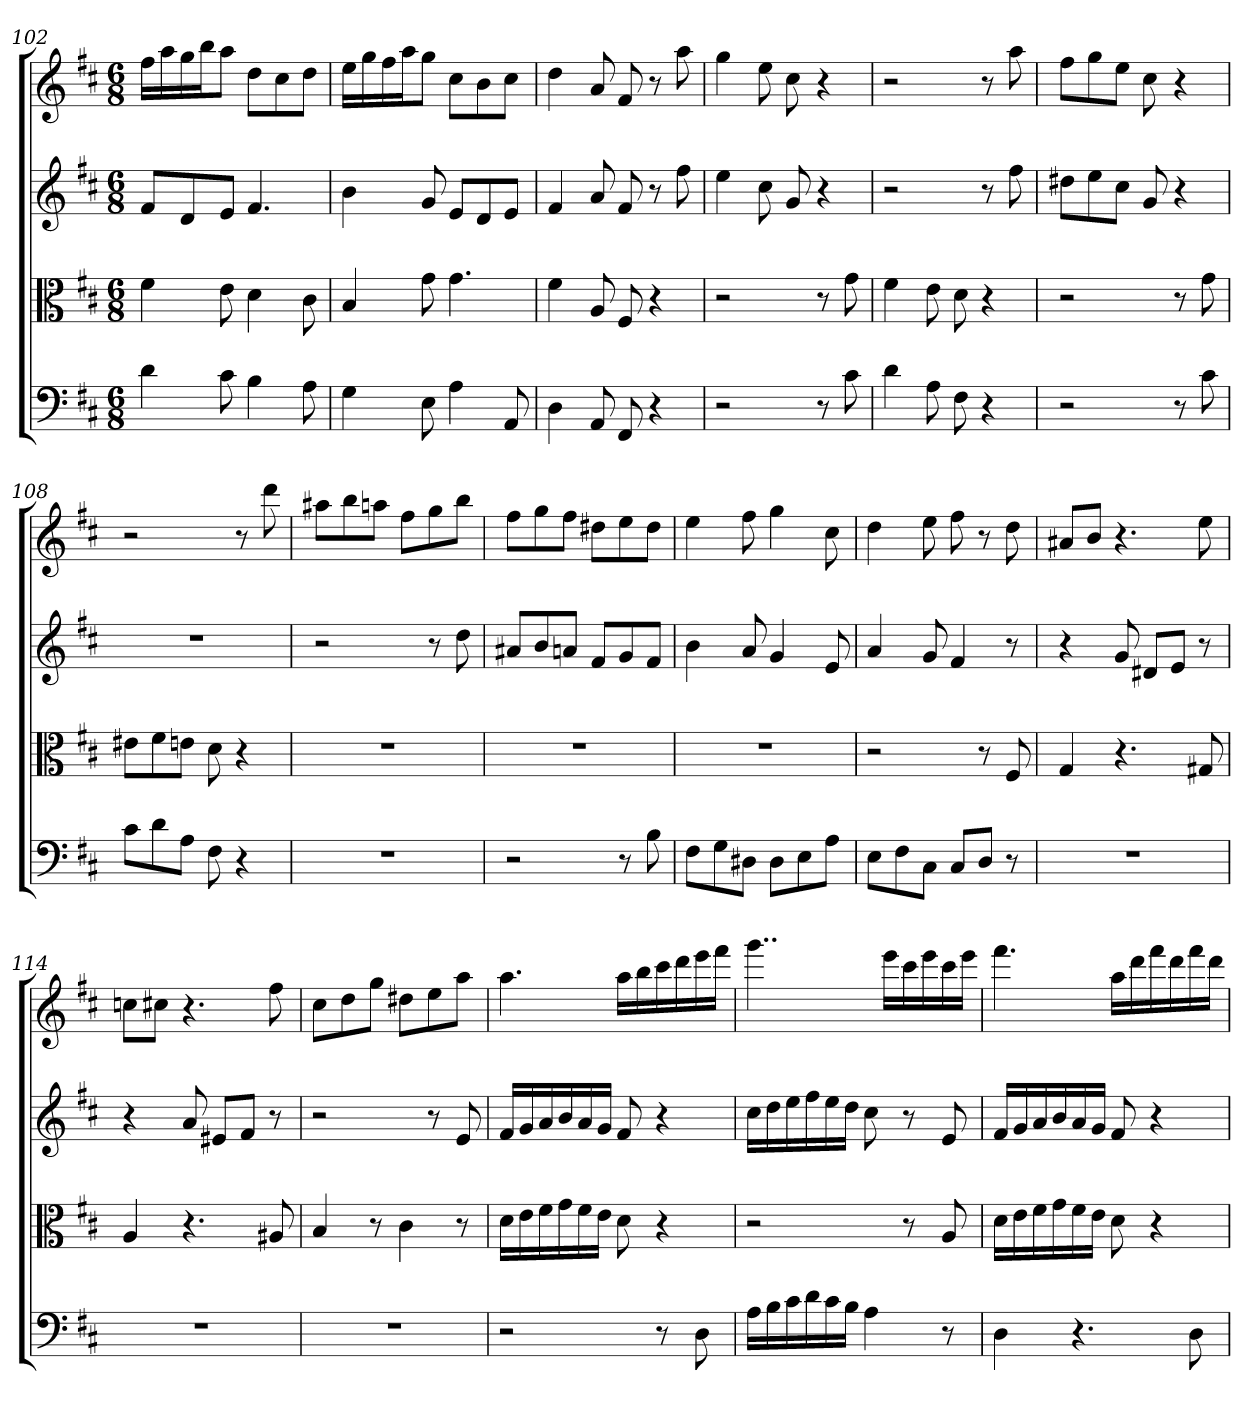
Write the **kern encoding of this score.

**kern	**kern	**kern	**kern
*part4	*part3	*part2	*part1
*staff4	*staff3	*staff2	*staff1
*clefF4	*clefC3	*	*
*k[f#c#]	*k[f#c#]	*k[f#c#]	*k[f#c#]
*D:	*D:	*D:	*D:
*M6/8	*M6/8	*M6/8	*M6/8
=102	=102	=102	=102
4d	4f#	8f#L	16ff#LL
.	.	.	16aa
.	.	8d	16gg
.	.	.	16bbJ
8c#	8e	8eJ	8aaJ
4B	4d	4.f#	8ddL
.	.	.	8cc#
8A	8c#	.	8ddJ
=103	=103	=103	=103
4G	4B	4b	16eeLL
.	.	.	16gg
.	.	.	16ff#
.	.	.	16aaJ
8E	8g	8g	8ggJ
4A	4.g	8eL	8cc#L
.	.	8d	8b
8AA	.	8eJ	8cc#J
=104	=104	=104	=104
4D	4f#	4f#	4dd
8AA	8A	8a	8a
8FF#	8F#	8f#	8f#
4r	4r	8r	8r
.	.	8ff#	8aa
=105	=105	=105	=105
2r	2r	4ee	4gg
.	.	8cc#	8ee
.	.	8g	8cc#
8r	8r	4r	4r
8c#	8g	.	.
=106	=106	=106	=106
4d	4f#	2r	2r
8A	8e	.	.
8F#	8d	.	.
4r	4r	8r	8r
.	.	8ff#	8aa
=107	=107	=107	=107
2r	2r	8dd#XL	8ff#L
.	.	8ee	8gg
.	.	8cc#J	8eeJ
.	.	8g	8cc#
8r	8r	4r	4r
8c#	8g	.	.
=108	=108	=108	=108
8c#\L	8e#X\L	2.r	2r
8d\	8f#\	.	.
8A\J	8en\J	.	.
8F#	8d	.	.
4r	4r	.	8r
.	.	.	8ddd
=109	=109	=109	=109
2.r	2.r	2r	8aa#XL
.	.	.	8bb
.	.	.	8aanJ
.	.	.	8ff#L
.	.	8r	8gg
.	.	8dd	8bbJ
=110	=110	=110	=110
2r	2.r	8a#XL	8ff#L
.	.	8b	8gg
.	.	8anJ	8ff#J
.	.	8f#L	8dd#XL
8r	.	8g	8ee
8B	.	8f#J	8dd#J
=111	=111	=111	=111
8F#\L	2.r	4b	4ee
8G\	.	.	.
8D#X\J	.	8a	8ff#
8D#\L	.	4g	4gg
8E\	.	.	.
8A\J	.	8e	8cc#
=112	=112	=112	=112
8E\L	2r	4a	4dd
8F#\	.	.	.
8C#\J	.	8g	8ee
8C#/L	.	4f#	8ff#
8D/J	8r	.	8r
8r	8F#	8r	8dd
=113	=113	=113	=113
2.r	4G	4r	8a#XL
.	.	.	8bJ
.	4.r	8g	4.r
.	.	8d#XL	.
.	.	8eJ	.
.	8G#X	8r	8ee
=114	=114	=114	=114
2.r	4A	4r	8ccnL
.	.	.	8cc#XJ
.	4.r	8a	4.r
.	.	8e#XL	.
.	.	8f#J	.
.	8A#X	8r	8ff#
=115	=115	=115	=115
2.r	4B	2r	8cc#L
.	.	.	8dd
.	8r	.	8ggJ
.	4c#	.	8dd#XL
.	.	8r	8ee
.	8r	8e	8aaJ
=116	=116	=116	=116
2r	16d\LL	16f#LL	4.aa
.	16e\	16g	.
.	16f#\	16a	.
.	16g\	16b	.
.	16f#\	16a	.
.	16e\JJ	16gJJ	.
.	8d	8f#	16aaLL
.	.	.	16bb
8r	4r	4r	16ccc#
.	.	.	16ddd
8D	.	.	16eee
.	.	.	16fff#JJ
=117	=117	=117	=117
16A\LL	2r	16cc#LL	4..ggg
16B\	.	16dd	.
16c#\	.	16ee	.
16d\	.	16ff#	.
16c#\	.	16ee	.
16B\JJ	.	16ddJJ	.
4A	.	8cc#	.
.	.	.	16eeeLL
.	8r	8r	16ccc#
.	.	.	16eee
8r	8A	8e	16ccc#
.	.	.	16eeeJJ
=118	=118	=118	=118
4D	16d\LL	16f#LL	4.fff#
.	16e\	16g	.
.	16f#\	16a	.
.	16g\	16b	.
4.r	16f#\	16a	.
.	16e\JJ	16gJJ	.
.	8d	8f#	16aaLL
.	.	.	16ddd
.	4r	4r	16fff#
.	.	.	16ddd
8D	.	.	16fff#
.	.	.	16dddJJ
=	=	=	=
*-	*-	*-	*-
